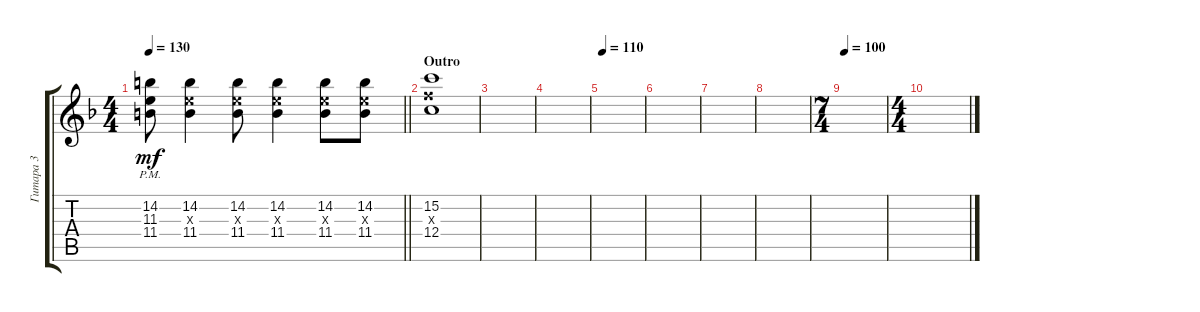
\track ("Гитара 3" "Гитара 3") {instrument electricguitarclean}
\staff {score tabs}
\tuning (D4 A3 F3 C3 G2 D2) {hide}
\ts (4 4)
\tempo 130
\clef g2
\barLineRight lightlight
\ks dminor
(14.2{pm} 11.3 11.4{pm}).8{dy mf} (14.2 11.3{x} 11.4).4 (14.2 11.3{x} 11.4).8 (14.2 11.3{x} 11.4).4 (14.2 11.3{x} 11.4).8 (14.2 11.3{x} 11.4).8 |
\section ("" "Outro")
(15.2 12.3{x} 12.4).1 |
|
|
\tempo 110
|
|
|
|
\ts (7 4)
\tempo 100
|
\ts (4 4)
